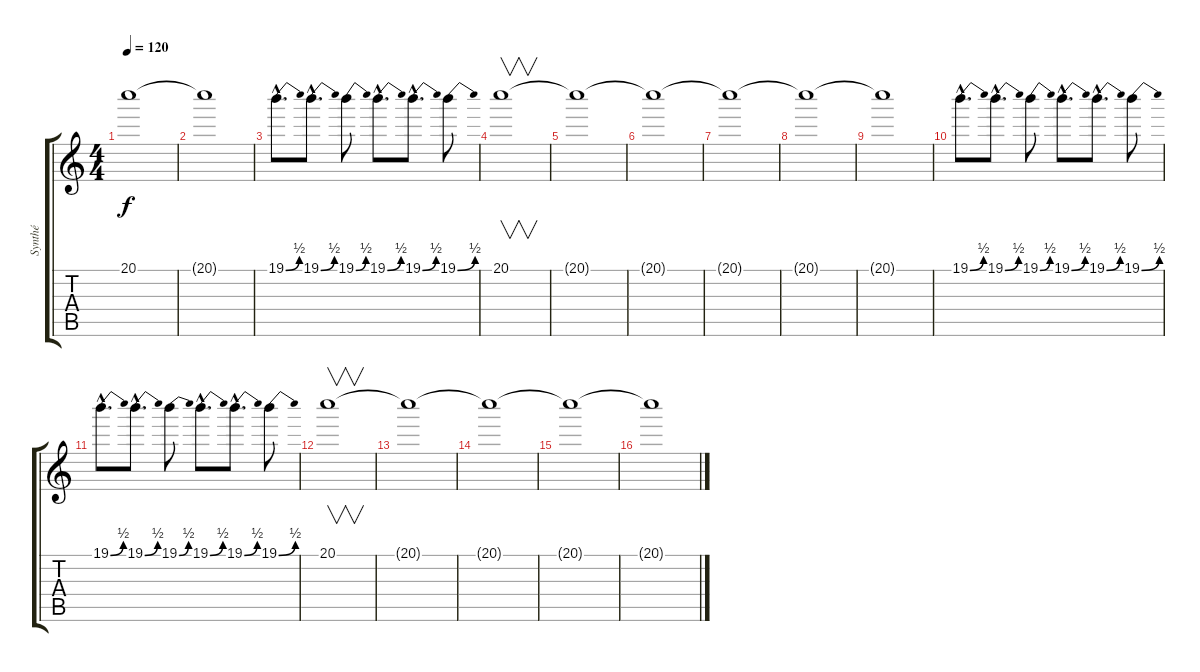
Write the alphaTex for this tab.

\track ("Synthé" "Synthé") {instrument lead1square}
\staff {score tabs}
\tuning (E5 B4 G4 D4 A3 E3) {hide}
\ts (4 4)
\tempo 120
\clef g2
\ks c
20.1{t}.1{dy f} |
20.1{t}.1 |
19.1{be (bend 0 0 60 2) hac}.8{d} 19.1{be (bend 0 0 60 2) hac}.8{d} 19.1{be (bend 0 0 60 2)}.8 19.1{be (bend 0 0 60 2) hac}.8{d} 19.1{be (bend 0 0 60 2) hac}.8{d} 19.1{be (bend 0 0 60 2)}.8 |
20.1.1{v} |
20.1{t}.1 |
20.1{t}.1 |
20.1{t}.1 |
20.1{t}.1 |
20.1{t}.1 |
19.1{be (bend 0 0 60 2) hac}.8{d} 19.1{be (bend 0 0 60 2) hac}.8{d} 19.1{be (bend 0 0 60 2)}.8 19.1{be (bend 0 0 60 2) hac}.8{d} 19.1{be (bend 0 0 60 2) hac}.8{d} 19.1{be (bend 0 0 60 2)}.8 |
19.1{be (bend 0 0 60 2) hac}.8{d} 19.1{be (bend 0 0 60 2) hac}.8{d} 19.1{be (bend 0 0 60 2)}.8 19.1{be (bend 0 0 60 2) hac}.8{d} 19.1{be (bend 0 0 60 2) hac}.8{d} 19.1{be (bend 0 0 60 2)}.8 |
20.1.1{v} |
20.1{t}.1 |
20.1{t}.1 |
20.1{t}.1 |
20.1{t}.1
